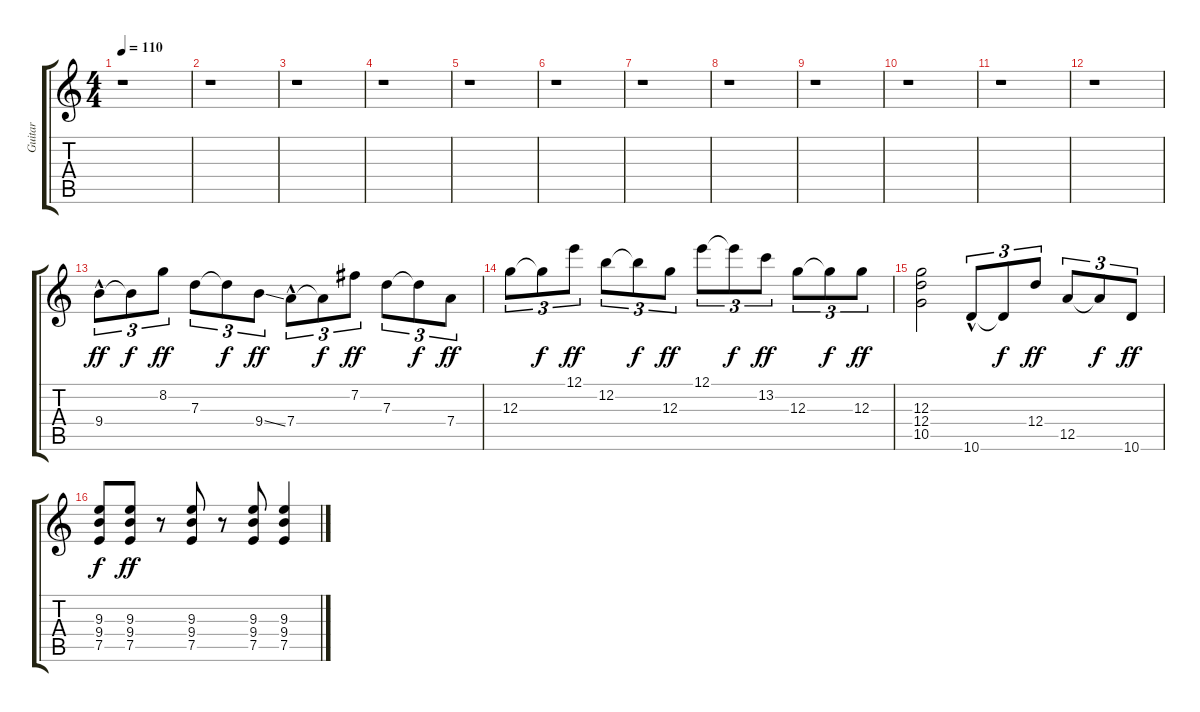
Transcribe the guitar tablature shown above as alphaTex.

\track ("Guitar" "Guitar") {instrument overdrivenguitar}
\staff {score tabs}
\tuning (E4 B3 G3 D3 A2 E2) {hide}
\ts (4 4)
\tempo 110
\clef g2
\ks c
r.1{dy ff} |
r.1 |
r.1 |
r.1 |
r.1 |
r.1 |
r.1 |
r.1 |
r.1 |
r.1 |
r.1 |
r.1 |
9.4{hac}.8{tu (3 2)} 9.4{t}.8{tu (3 2) dy f} 8.2.8{tu (3 2) dy ff} 7.3.8{tu (3 2)} 7.3{t}.8{tu (3 2) dy f} 9.4{ss}.8{tu (3 2) dy ff} 7.4{hac}.8{tu (3 2)} 7.4{t}.8{tu (3 2) dy f} 7.2.8{tu (3 2) dy ff} 7.3.8{tu (3 2)} 7.3{t}.8{tu (3 2) dy f} 7.4.8{tu (3 2) dy ff} |
12.3.8{tu (3 2)} 12.3{t}.8{tu (3 2) dy f} 12.1.8{tu (3 2) dy ff} 12.2.8{tu (3 2)} 12.2{t}.8{tu (3 2) dy f} 12.3.8{tu (3 2) dy ff} 12.1.8{tu (3 2)} 12.1{t}.8{tu (3 2) dy f} 13.2.8{tu (3 2) dy ff} 12.3.8{tu (3 2)} 12.3{t}.8{tu (3 2) dy f} 12.3.8{tu (3 2) dy ff} |
(12.3 12.4 10.5).2 10.6{hac}.8{tu (3 2)} 10.6{t}.8{tu (3 2) dy f} 12.4.8{tu (3 2) dy ff} 12.5.8{tu (3 2)} 12.5{t}.8{tu (3 2) dy f} 10.6.8{tu (3 2) dy ff} |
(9.3 9.4 7.5).8{dy f} (9.3 9.4 7.5).8{dy ff} r.8 (9.3 9.4 7.5).8 r.8 (9.3 9.4 7.5).8 (9.3 9.4 7.5).4
